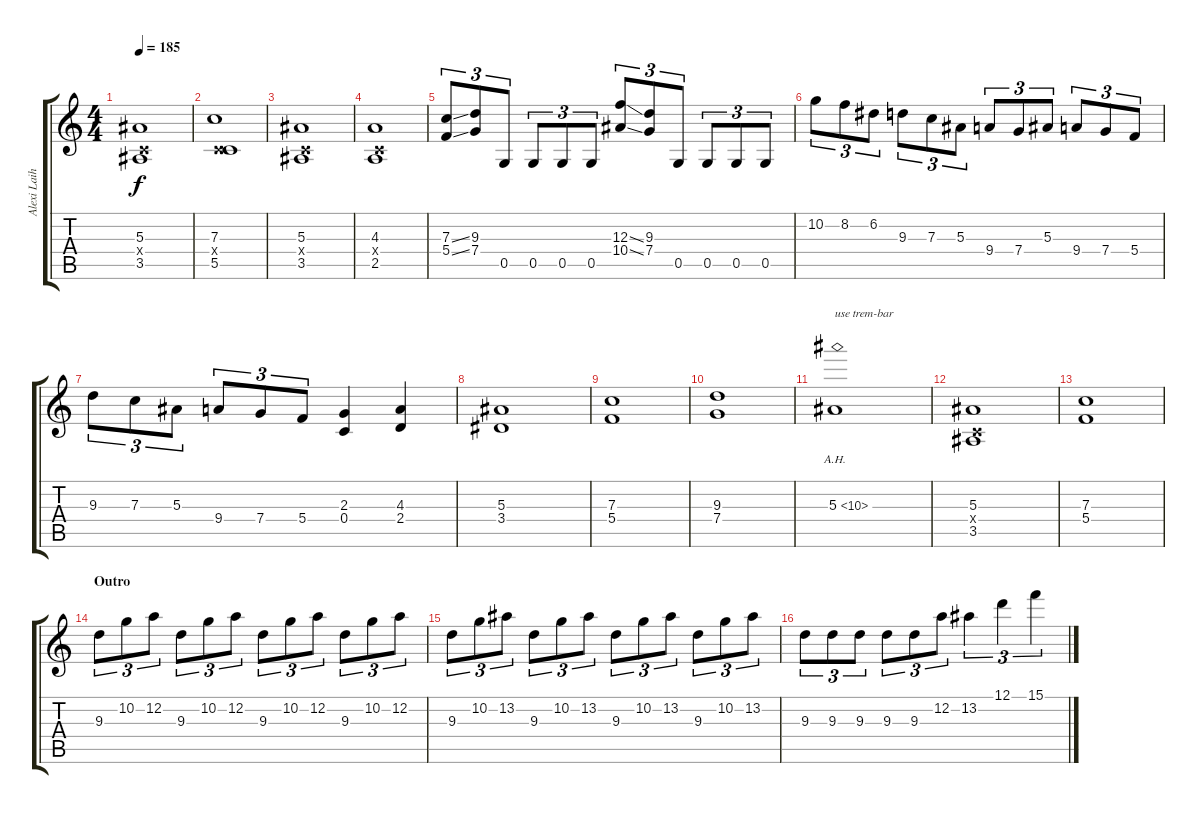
\track ("Alexi Laiho" "Alexi Laih") {instrument distortionguitar}
\staff {score tabs}
\tuning (D4 A3 F3 C3 G2 D2) {hide}
\ts (4 4)
\tempo 185
\clef g2
\ks c
(5.3 0.4{x} 3.5).1{dy f} |
(7.3 0.4{x} 5.5).1 |
(5.3 0.4{x} 3.5).1 |
(4.3 0.4{x} 2.5).1 |
(7.3{ss} 5.4{ss}).8{tu (3 2)} (9.3 7.4).8{tu (3 2)} 0.5.8{tu (3 2)} 0.5.8{tu (3 2)} 0.5.8{tu (3 2)} 0.5.8{tu (3 2)} (12.3{ss} 10.4{ss}).8{tu (3 2)} (9.3 7.4).8{tu (3 2)} 0.5.8{tu (3 2)} 0.5.8{tu (3 2)} 0.5.8{tu (3 2)} 0.5.8{tu (3 2)} |
10.2.8{tu (3 2)} 8.2.8{tu (3 2)} 6.2.8{tu (3 2)} 9.3.8{tu (3 2)} 7.3.8{tu (3 2)} 5.3.8{tu (3 2)} 9.4.8{tu (3 2)} 7.4.8{tu (3 2)} 5.3.8{tu (3 2)} 9.4.8{tu (3 2)} 7.4.8{tu (3 2)} 5.4.8{tu (3 2)} |
9.3.8{tu (3 2)} 7.3.8{tu (3 2)} 5.3.8{tu (3 2)} 9.4.8{tu (3 2)} 7.4.8{tu (3 2)} 5.4.8{tu (3 2)} (2.3 0.4).4 (4.3 2.4).4 |
(5.3 3.4).1 |
(7.3 5.4).1 |
(9.3 7.4).1 |
5.3{ah 5}.1{txt "use trem-bar"} |
(5.3 0.4{x} 3.5).1 |
(7.3 5.4).1 |
\section ("" "Outro")
9.3.8{tu (3 2)} 10.2.8{tu (3 2)} 12.2.8{tu (3 2)} 9.3.8{tu (3 2)} 10.2.8{tu (3 2)} 12.2.8{tu (3 2)} 9.3.8{tu (3 2)} 10.2.8{tu (3 2)} 12.2.8{tu (3 2)} 9.3.8{tu (3 2)} 10.2.8{tu (3 2)} 12.2.8{tu (3 2)} |
9.3.8{tu (3 2)} 10.2.8{tu (3 2)} 13.2.8{tu (3 2)} 9.3.8{tu (3 2)} 10.2.8{tu (3 2)} 13.2.8{tu (3 2)} 9.3.8{tu (3 2)} 10.2.8{tu (3 2)} 13.2.8{tu (3 2)} 9.3.8{tu (3 2)} 10.2.8{tu (3 2)} 13.2.8{tu (3 2)} |
9.3.8{tu (3 2)} 9.3.8{tu (3 2)} 9.3.8{tu (3 2)} 9.3.8{tu (3 2)} 9.3.8{tu (3 2)} 12.2.8{tu (3 2)} 13.2.4{tu (3 2)} 12.1.4{tu (3 2)} 15.1.4{tu (3 2)}
